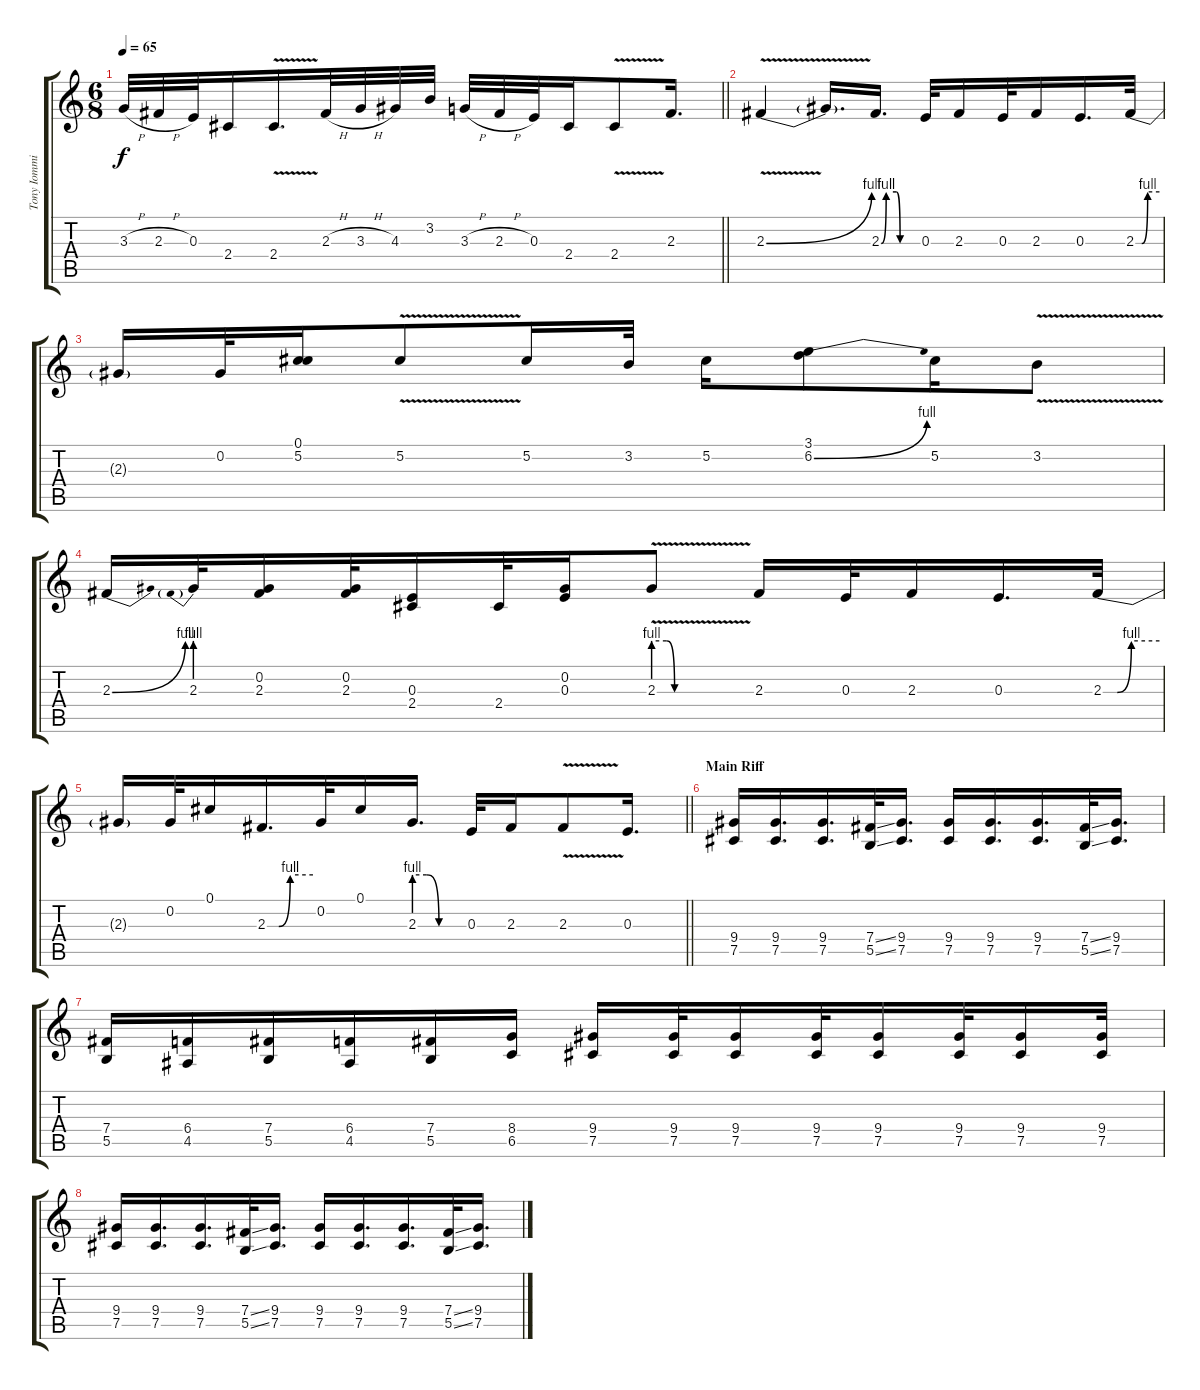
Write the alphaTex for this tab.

\track ("Tony Iommi (Guitar)" "Tony Iommi") {instrument distortionguitar}
\staff {score tabs}
\tuning (Db4 Ab3 E3 B2 Gb2 Db2) {hide}
\ts (6 8)
\tempo 65
\clef g2
\barLineRight lightlight
\ks c
3.3{h}.32{dy f} 2.3{h}.32 0.3.32 2.4.16 2.4{v}.16{d} 2.3{h}.32 3.3{h}.32 4.3.32 3.2.32 3.3{h}.32 2.3{h}.32 0.3.32 2.4.16 2.4{v}.8 2.3.16{d} |
2.3{be (bend 0 0 60 4) v}.4 2.3{t}.16{d} 2.3{be (custom 0 0 8 4 25 4 31 0 38 0 60 0)}.16{d} 0.3.32 2.3.16 0.3.32 2.3.16 0.3.16{d} 2.3{be (custom 0 0 15 0 30 4 60 4)}.32 |
2.3{t}.16 0.2.32 (0.1 5.2).16 5.2{v}.8 5.2.16 3.2.32 5.2.16 (3.1 6.2{be (bend 0 0 60 4)}).8 5.2.16 3.2{v}.8 |
2.3{be (bend 0 0 60 4)}.16 2.3{be (prebend 0 4 60 4)}.32 (0.2 2.3).16 (0.2 2.3).32 (0.3 2.4).16 2.4.32 (0.2 0.3).16 2.3{be (custom 0 4 8 4 13 0 60 0) v}.8 2.3.16 0.3.32 2.3.16 0.3.16{d} 2.3{be (custom 0 0 15 0 30 4 60 4)}.32 |
\barLineRight lightlight
2.3{t}.16 0.2.32 0.1.16 2.3{be (custom 0 0 15 0 30 4 60 4)}.16{d} 0.2.32 0.1.16 2.3{be (custom 0 4 15 4 30 0 60 0)}.16{d} 0.3.32 2.3.16 2.3{v}.8 0.3.16{d} |
\section ("" "Main Riff")
(9.4 7.5).16 (9.4 7.5).16{d} (9.4 7.5).16{d} (7.4{ss} 5.5{ss}).32 (9.4 7.5).16{d} (9.4 7.5).16 (9.4 7.5).16{d} (9.4 7.5).16{d} (7.4{ss} 5.5{ss}).32 (9.4 7.5).16{d} |
(7.4 5.5).16 (6.4 4.5).16 (7.4 5.5).16 (6.4 4.5).16 (7.4 5.5).16 (8.4 6.5).16 (9.4 7.5).16 (9.4 7.5).32 (9.4 7.5).16 (9.4 7.5).32 (9.4 7.5).16 (9.4 7.5).32 (9.4 7.5).16 (9.4 7.5).32 |
(9.4 7.5).16 (9.4 7.5).16{d} (9.4 7.5).16{d} (7.4{ss} 5.5{ss}).32 (9.4 7.5).16{d} (9.4 7.5).16 (9.4 7.5).16{d} (9.4 7.5).16{d} (7.4{ss} 5.5{ss}).32 (9.4 7.5).16{d}
